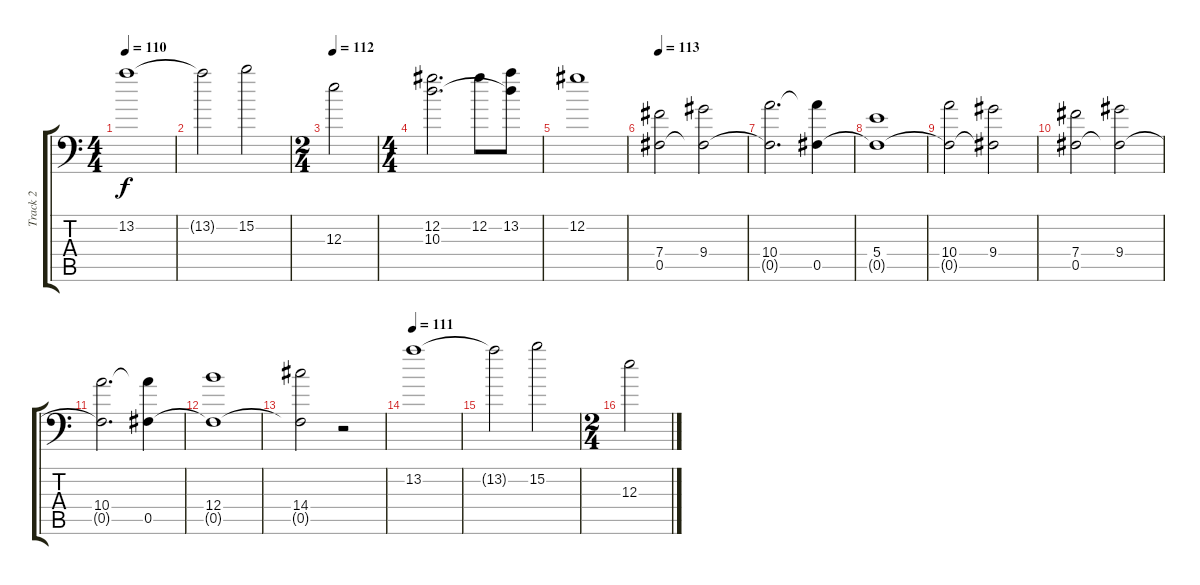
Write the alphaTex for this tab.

\track ("Track 2" "Track 2") {instrument distortionguitar}
\staff {score tabs}
\tuning (Db4 Ab3 E3 B2 Gb2 Gb1) {hide}
\ts (4 4)
\tempo 110
\clef f4
\ks c
13.2.1{dy f} |
13.2{t}.2 15.2.2 |
\ts (2 4)
\tempo 112
12.3.2 |
\ts (4 4)
(12.2 10.3).2{d} 12.2.8 (13.2 10.3{t}).8 |
12.2.1 |
\tempo 113
(7.4 0.5).2 (9.4 0.5{t}).2 |
(10.4 0.5{t}).2{d} (10.4{t} 0.5).4 |
(5.4 0.5{t}).1 |
(10.4 0.5{t}).2 (9.4 0.5{t}).2 |
(7.4 0.5).2 (9.4 0.5{t}).2 |
(10.4 0.5{t}).2{d} (10.4{t} 0.5).4 |
(12.4 0.5{t}).1 |
(14.4 0.5{t}).2 r.2 |
\tempo 111
13.2.1 |
13.2{t}.2 15.2.2 |
\ts (2 4)
12.3.2
